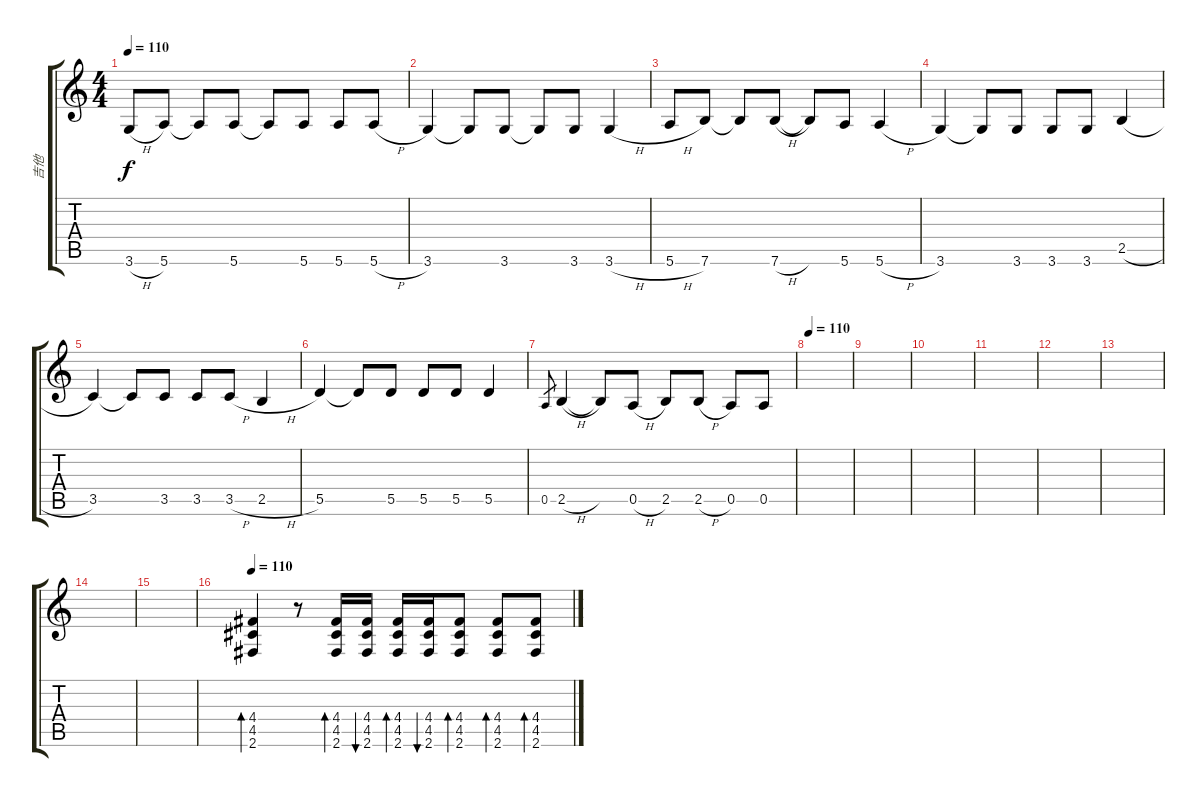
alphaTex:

\track ("吉他" "吉他") {instrument electricguitarmuted}
\staff {score tabs}
\tuning (E4 B3 G3 D3 A2 E2) {hide}
\ts (4 4)
\tempo 110
\clef g2
\ks c
3.6{h}.8{dy f} 5.6.8 5.6{t}.8 5.6.8 5.6{t}.8 5.6.8 5.6.8 5.6{h}.8 |
3.6.4 3.6{t}.8 3.6.8 3.6{t}.8 3.6.8 3.6{h}.4 |
5.6{h}.8 7.6.8 7.6{t}.8 7.6{h}.8 7.6{t}.8 5.6.8 5.6{h}.4 |
3.6.4 3.6{t}.8 3.6.8 3.6.8 3.6.8 2.5{h}.4 |
3.5.4 3.5{t}.8 3.5.8 3.5.8 3.5{h}.8 2.5{h}.4 |
5.5.4 5.5{t}.8 5.5.8 5.5.8 5.5.8 5.5.4 |
0.5.8{gr} 2.5{h}.4 2.5{t}.8 0.5{h}.8 2.5.8 2.5{h}.8 0.5.8 0.5.8 |
\tempo 110
|
|
|
|
|
|
|
|
\tempo 110
(4.4 4.5 2.6).4{bd 60 volume 11 instrument distortionguitar} r.8 (4.4 4.5 2.6).16{bd 60} (4.4 4.5 2.6).16{bu 60} (4.4 4.5 2.6).16{bd 60} (4.4 4.5 2.6).16{bu 60} (4.4 4.5 2.6).8{bd 60} (4.4 4.5 2.6).8{bd 60} (4.4 4.5 2.6).8{bd 60}
